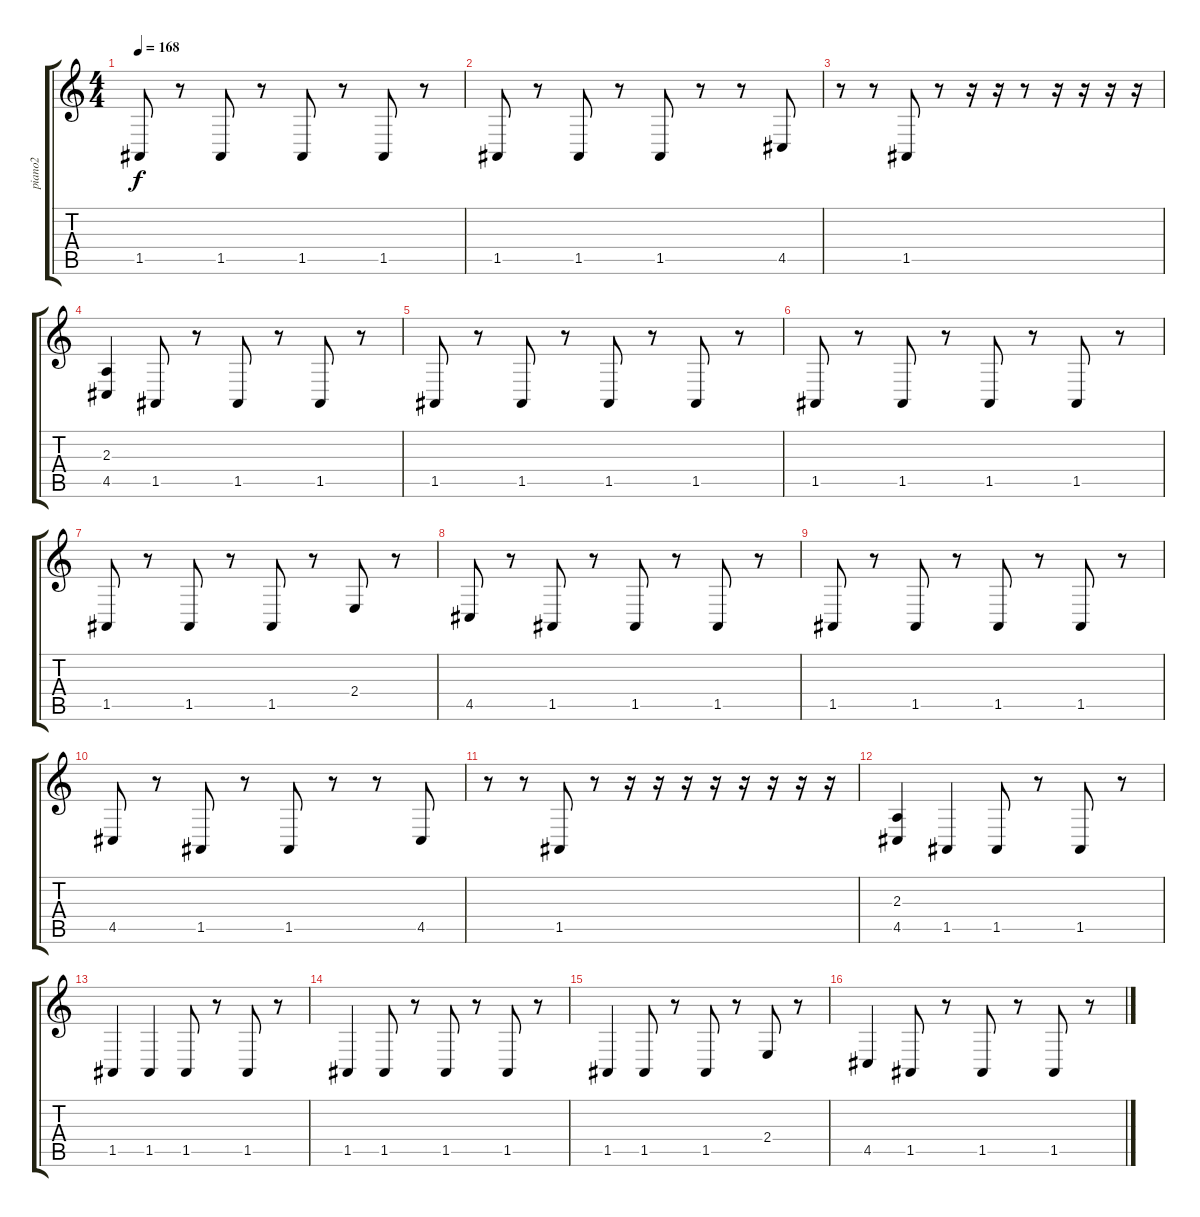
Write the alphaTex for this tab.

\track ("piano2" "piano2") {instrument acousticgrandpiano}
\staff {score tabs}
\tuning (E4 B3 G3 D3 A2 E2) {hide}
\ts (4 4)
\tempo 168
\clef g2
\ks c
1.5.8{dy f} r.8 1.5.8 r.8 1.5.8 r.8 1.5.8 r.8 |
1.5.8 r.8 1.5.8 r.8 1.5.8 r.8 r.8 4.5.8 |
r.8 r.8 1.5.8 r.8 r.16 r.16 r.8 r.16 r.16 r.16 r.16 |
(2.3 4.5).4 1.5.8 r.8 1.5.8 r.8 1.5.8 r.8 |
1.5.8 r.8 1.5.8 r.8 1.5.8 r.8 1.5.8 r.8 |
1.5.8 r.8 1.5.8 r.8 1.5.8 r.8 1.5.8 r.8 |
1.5.8 r.8 1.5.8 r.8 1.5.8 r.8 2.4.8 r.8 |
4.5.8 r.8 1.5.8 r.8 1.5.8 r.8 1.5.8 r.8 |
1.5.8 r.8 1.5.8 r.8 1.5.8 r.8 1.5.8 r.8 |
4.5.8 r.8 1.5.8 r.8 1.5.8 r.8 r.8 4.5.8 |
r.8 r.8 1.5.8 r.8 r.16 r.16 r.16 r.16 r.16 r.16 r.16 r.16 |
(2.3 4.5).4 1.5.4 1.5.8 r.8 1.5.8 r.8 |
1.5.4 1.5.4 1.5.8 r.8 1.5.8 r.8 |
1.5.4 1.5.8 r.8 1.5.8 r.8 1.5.8 r.8 |
1.5.4 1.5.8 r.8 1.5.8 r.8 2.4.8 r.8 |
4.5.4 1.5.8 r.8 1.5.8 r.8 1.5.8 r.8
